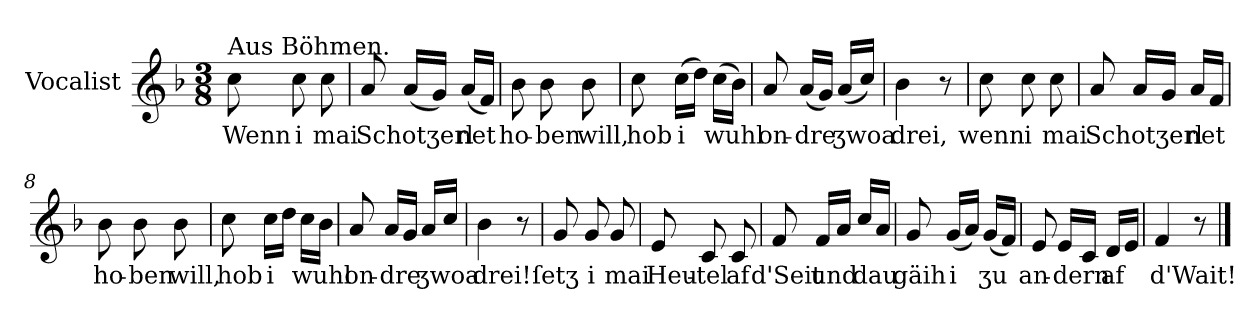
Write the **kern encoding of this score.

**kern	**text
*part1	*part1
*staff1	*staff1
*I"Vocalist	*
*k[b-]	*
*F:	*
*M3/8	*
=	=
!LO:TX:a:t=Aus Böhmen.	!
8cc	Wenn
8cc	i
8cc	mai
=1	=1
8a	Schotʒerl
(16aLL	.
16gJJ)	.
(16aLL	net
16fJJ)	.
=2	=2
8b-	ho-
8b-	-ben
8b-	will,
=3	=3
8cc	hob
(16ccLL	i
16ddJJ)	.
(16ccLL	wuhl
16b-JJ)	.
=4	=4
8a	on-
(16aLL	-dre
16gJJ)	.
(16a/LL	ʒwoa
16ccJJ)	.
=5	=5
4b-	drei,
8r	.
=6	=6
8cc	wenn
8cc	i
8cc	mai
=7	=7
8a	Schotʒerl
16aLL	.
16gJJ	.
16aLL	net
16fJJ	.
=8	=8
8b-	ho-
8b-	-ben
8b-	will,
=9	=9
8cc	hob
16ccLL	i
16ddJJ	.
16ccLL	wuhl
16b-JJ	.
=10	=10
8a	on-
16aLL	-dre
16gJJ	.
16a/LL	ʒwoa
16ccJJ	.
=11	=11
4b-	drei!
8r	.
=12	=12
8g	ſetʒ
8g	i
8g	mai
=13	=13
8e	Heu-
8c	-tel
8c	af
=14	=14
8f	d'Seit
16fLL	und
16aJJ	.
16cc/LL	dau
16aJJ	.
=15	=15
8g	gäih
(16gLL	i
16aJJ)	.
(16gLL	ʒu
16fJJ)	.
=16	=16
8e	an-
16eLL	-dern
16cJJ	.
16dLL	af
16eJJ	.
=17	=17
4f	d'Wait!
8r	.
==	==
*-	*-
